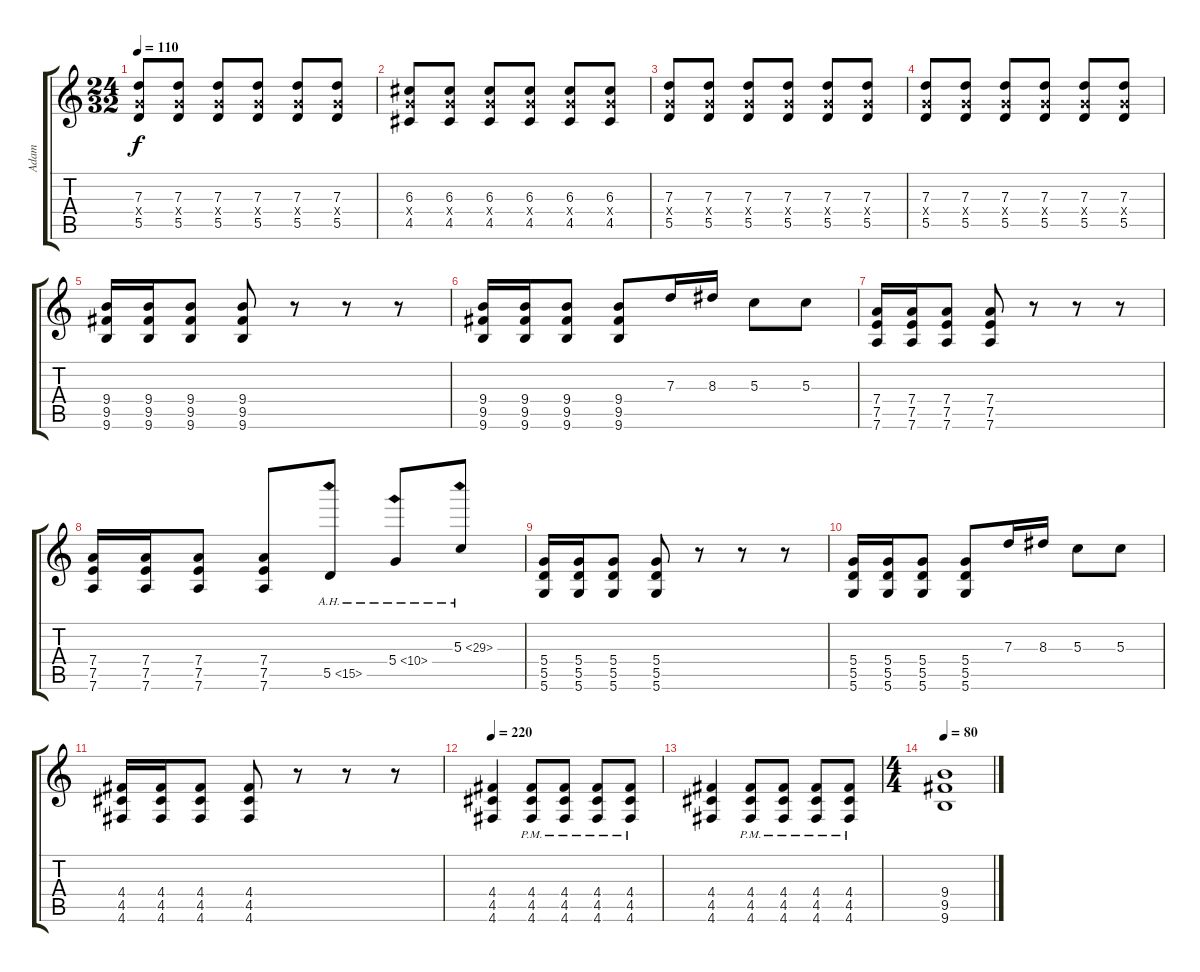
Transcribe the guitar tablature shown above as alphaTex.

\track ("Adam" "Adam") {instrument electricguitarjazz}
\staff {score tabs}
\tuning (E4 B3 G3 D3 A2 D2) {hide}
\ts (24 32)
\tempo 110
\clef g2
\ks c
(7.3 5.4{x} 5.5).8{dy f} (7.3 5.4{x} 5.5).8 (7.3 5.4{x} 5.5).8 (7.3 5.4{x} 5.5).8 (7.3 5.4{x} 5.5).8 (7.3 5.4{x} 5.5).8 |
(6.3 5.4{x} 4.5).8 (6.3 5.4{x} 4.5).8 (6.3 5.4{x} 4.5).8 (6.3 5.4{x} 4.5).8 (6.3 5.4{x} 4.5).8 (6.3 5.4{x} 4.5).8 |
(7.3 5.4{x} 5.5).8 (7.3 5.4{x} 5.5).8 (7.3 5.4{x} 5.5).8 (7.3 5.4{x} 5.5).8 (7.3 5.4{x} 5.5).8 (7.3 5.4{x} 5.5).8 |
(7.3 5.4{x} 5.5).8 (7.3 5.4{x} 5.5).8 (7.3 5.4{x} 5.5).8 (7.3 5.4{x} 5.5).8 (7.3 5.4{x} 5.5).8 (7.3 5.4{x} 5.5).8 |
(9.4 9.5 9.6).16 (9.4 9.5 9.6).16 (9.4 9.5 9.6).8 (9.4 9.5 9.6).8 r.8 r.8 r.8 |
(9.4 9.5 9.6).16 (9.4 9.5 9.6).16 (9.4 9.5 9.6).8 (9.4 9.5 9.6).8 7.3.16 8.3.16 5.3.8 5.3.8 |
(7.4 7.5 7.6).16 (7.4 7.5 7.6).16 (7.4 7.5 7.6).8 (7.4 7.5 7.6).8 r.8 r.8 r.8 |
(7.4 7.5 7.6).16 (7.4 7.5 7.6).16 (7.4 7.5 7.6).8 (7.4 7.5 7.6).8 5.5{ah 10}.8 5.4{ah 5}.8 5.3{ah 24}.8 |
(5.4 5.5 5.6).16 (5.4 5.5 5.6).16 (5.4 5.5 5.6).8 (5.4 5.5 5.6).8 r.8 r.8 r.8 |
(5.4 5.5 5.6).16 (5.4 5.5 5.6).16 (5.4 5.5 5.6).8 (5.4 5.5 5.6).8 7.3.16 8.3.16 5.3.8 5.3.8 |
(4.4 4.5 4.6).16 (4.4 4.5 4.6).16 (4.4 4.5 4.6).8 (4.4 4.5 4.6).8 r.8 r.8 r.8 |
\tempo 220
(4.4 4.5 4.6).4 (4.4 4.5 4.6{pm}).8 (4.4 4.5 4.6{pm}).8 (4.4 4.5 4.6{pm}).8 (4.4 4.5 4.6{pm}).8 |
(4.4 4.5 4.6).4 (4.4 4.5 4.6{pm}).8 (4.4 4.5 4.6{pm}).8 (4.4 4.5 4.6{pm}).8 (4.4 4.5 4.6{pm}).8 |
\ts (4 4)
\tempo 80
(9.4 9.5 9.6).1
